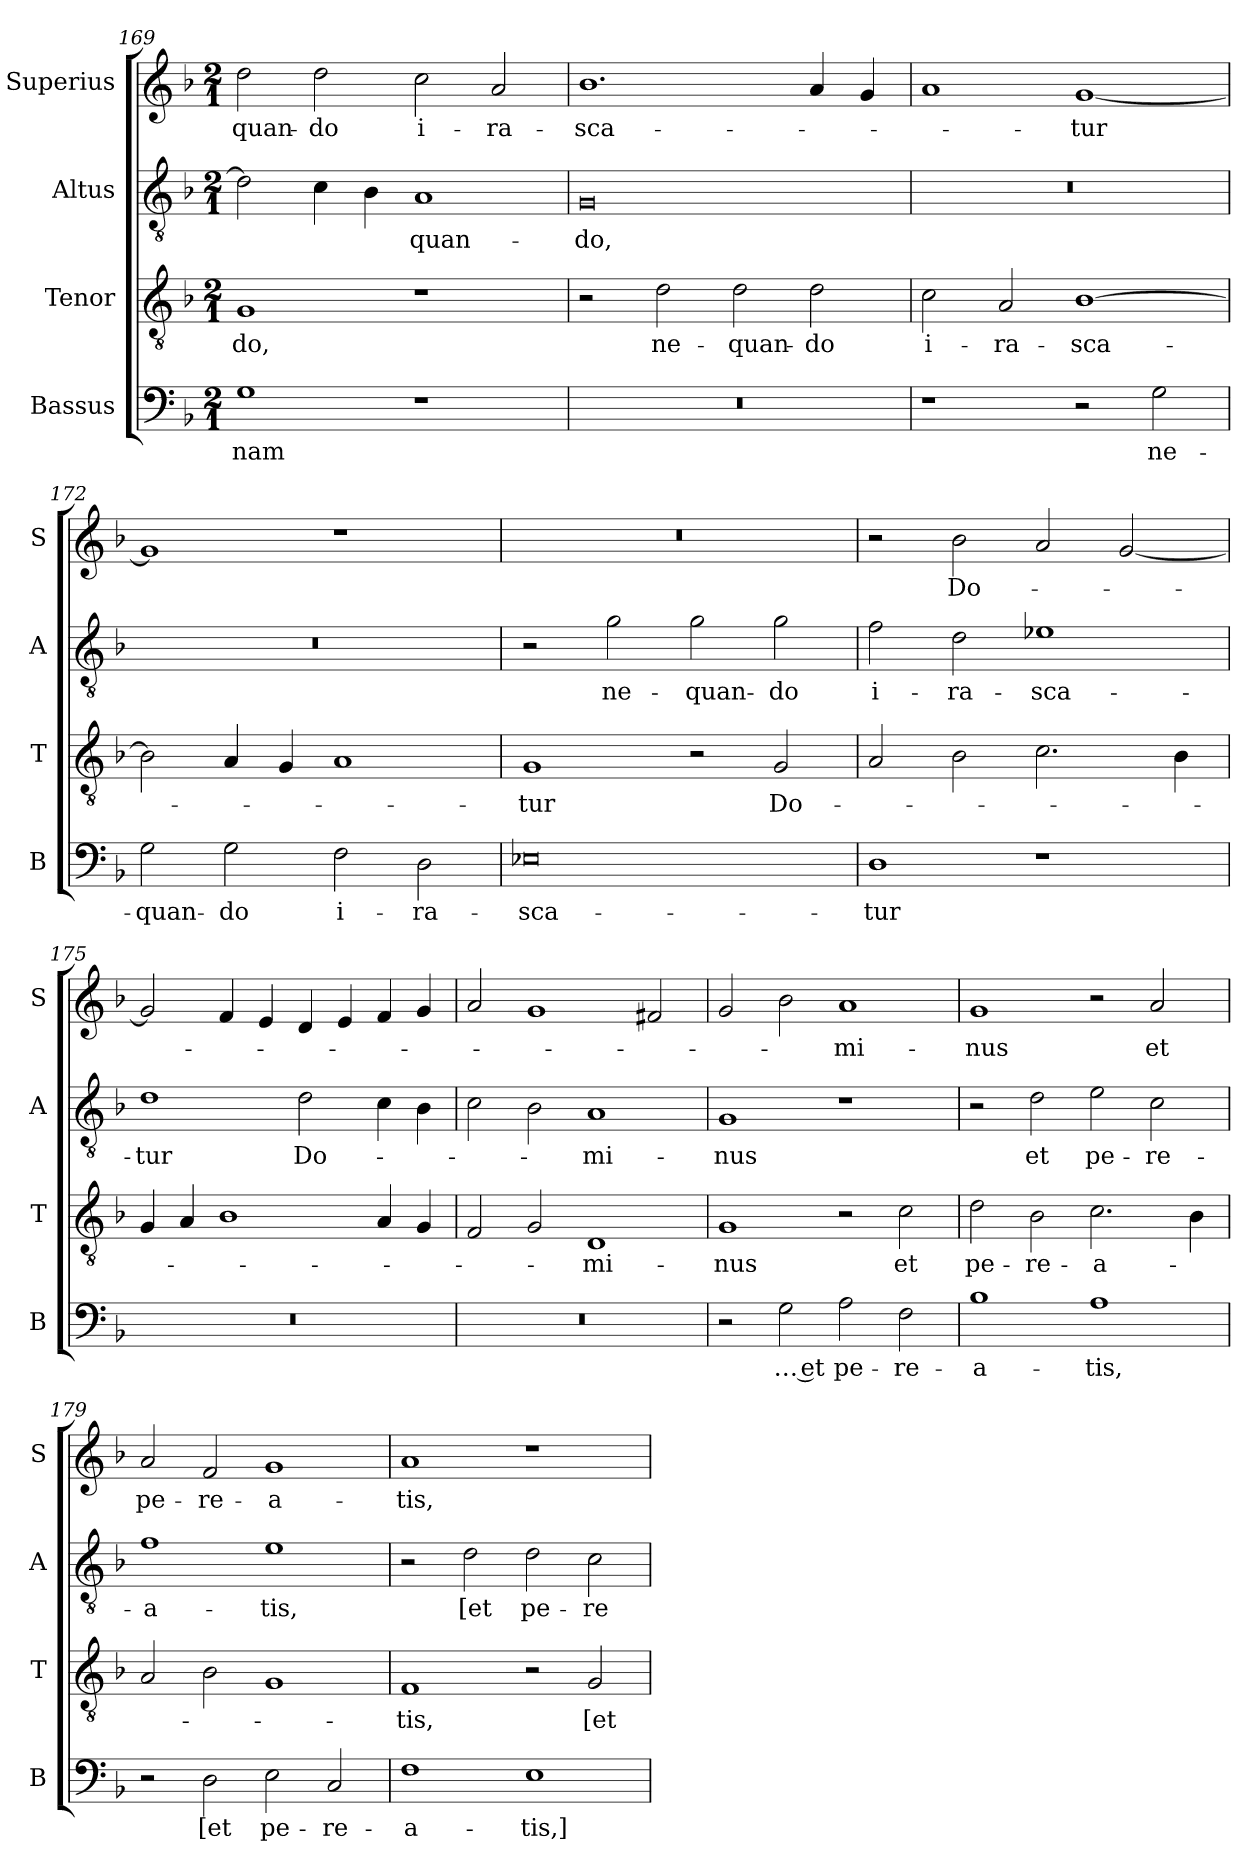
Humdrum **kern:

**kern	**text	**kern	**text	**kern	**text	**kern	**text
*part4	*part4	*part3	*part3	*part2	*part2	*part1	*part1
*staff4	*staff4	*staff3	*staff3	*staff2	*staff2	*staff1	*staff1
*I"Bassus	*	*I"Tenor	*	*I"Altus	*	*I"Superius	*
*I'B	*	*I'T	*	*I'A	*	*I'S	*
*clefF4	*	*clefGv2	*	*clefGv2	*	*clefG2	*
*k[b-]	*	*k[b-]	*	*k[b-]	*	*k[b-]	*
*F:	*	*F:	*	*F:	*	*F:	*
*M2/1	*	*M2/1	*	*M2/1	*	*M2/1	*
=169	=169	=169	=169	=169	=169	=169	=169
1G	-nam	1G	-do,	2d]	.	2dd	-quan-
.	.	.	.	4c	.	2dd	-do
.	.	.	.	4B-	.	.	.
1r	.	1r	.	1A	-quan-	2cc	i-
.	.	.	.	.	.	2a	-ra-
=170	=170	=170	=170	=170	=170	=170	=170
0r	.	2r	.	0G	-do,	1.b-	-sca-
.	.	2d	ne-	.	.	.	.
.	.	2d	-quan-	.	.	.	.
.	.	2d	-do	.	.	4a	.
.	.	.	.	.	.	4g	.
=171	=171	=171	=171	=171	=171	=171	=171
1r	.	2c	i-	0r	.	1a	.
.	.	2A	-ra-	.	.	.	.
2r	.	[1B-	-sca-	.	.	[1g	-tur
2G	ne-	.	.	.	.	.	.
=172	=172	=172	=172	=172	=172	=172	=172
2G	-quan-	2B-]	.	0r	.	1g]	.
2G	-do	4A	.	.	.	.	.
.	.	4G	.	.	.	.	.
2F	i-	1A	.	.	.	1r	.
2D	-ra-	.	.	.	.	.	.
=173	=173	=173	=173	=173	=173	=173	=173
0E-X	-sca-	1G	-tur	2r	.	0r	.
.	.	.	.	2g	ne-	.	.
.	.	2r	.	2g	-quan-	.	.
.	.	2G	Do-	2g	-do	.	.
=174	=174	=174	=174	=174	=174	=174	=174
1D	-tur	2A	.	2f	i-	2r	.
.	.	2B-	.	2d	-ra-	2b-	Do-
1r	.	2.c	.	1e-X	-sca-	2a	.
.	.	.	.	.	.	[2g	.
.	.	4B-	.	.	.	.	.
=175	=175	=175	=175	=175	=175	=175	=175
0r	.	4G	.	1d	-tur	2g]	.
.	.	4A	.	.	.	.	.
.	.	1B-	.	.	.	4f	.
.	.	.	.	.	.	4e	.
.	.	.	.	2d	Do-	4d	.
.	.	.	.	.	.	4e	.
.	.	4A	.	4c	.	4f	.
.	.	4G	.	4B-	.	4g	.
=176	=176	=176	=176	=176	=176	=176	=176
0r	.	2F	.	2c	.	2a	.
.	.	2G	.	2B-	.	1g	.
.	.	1D	-mi-	1A	-mi-	.	.
.	.	.	.	.	.	2f#X	.
=177	=177	=177	=177	=177	=177	=177	=177
2r	.	1G	-nus	1G	-nus	2g	.
2G	… et	.	.	.	.	2b-	.
2A	pe-	2r	.	1r	.	1a	-mi-
2F	-re-	2c	et	.	.	.	.
=178	=178	=178	=178	=178	=178	=178	=178
1B-	-a-	2d	pe-	2r	.	1g	-nus
.	.	2B-	-re-	2d	et	.	.
1A	-tis,	2.c	-a-	2e	pe-	2r	.
.	.	.	.	2c	-re-	2a	et
.	.	4B-	.	.	.	.	.
=179	=179	=179	=179	=179	=179	=179	=179
2r	.	2A	.	1f	-a-	2a	pe-
2D	[et	2B-	.	.	.	2f	-re-
2E	pe-	1G	.	1e	-tis,	1g	-a-
2C	-re-	.	.	.	.	.	.
=180	=180	=180	=180	=180	=180	=180	=180
1F	-a-	1F	-tis,	2r	.	1a	-tis,
.	.	.	.	2d	[et	.	.
1E	-tis,]	2r	.	2d	pe-	1r	.
.	.	2G	[et	2c	-re-	.	.
=	=	=	=	=	=	=	=
*-	*-	*-	*-	*-	*-	*-	*-
